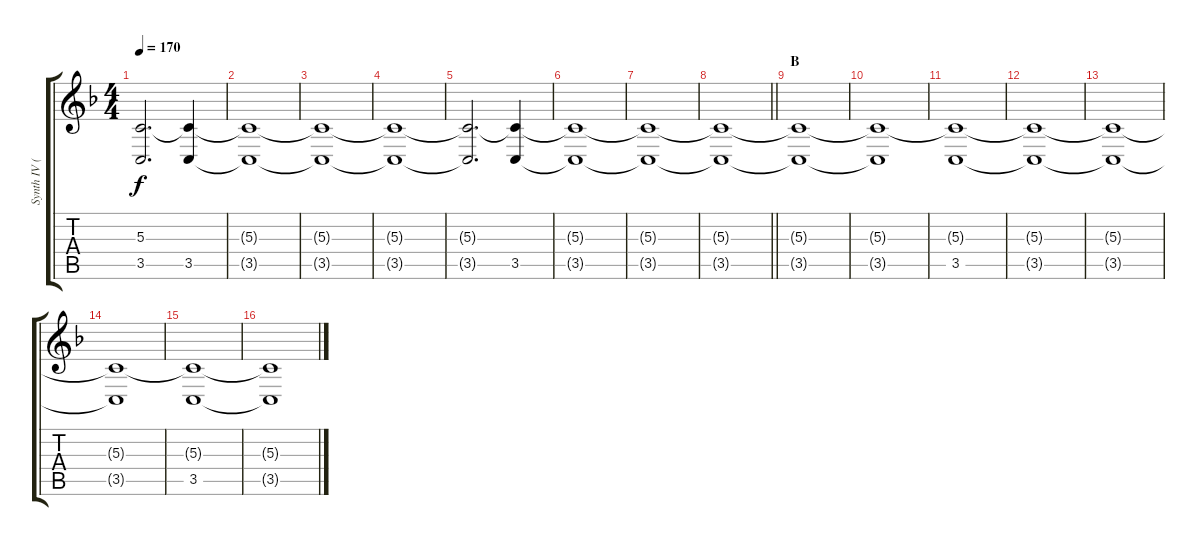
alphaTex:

\track ("Synth IV (Kotobuki Tsumugi)" "Synth IV (") {instrument drawbarorgan}
\staff {score tabs}
\tuning (E4 B3 G3 D3 A2 E2) {hide}
\ts (4 4)
\tempo 170
\clef g2
\ks f
(5.3{t} 3.5{t}).2{d dy f} (5.3{t} 3.5).4 |
(5.3{t} 3.5{t}).1 |
(5.3{t} 3.5{t}).1 |
(5.3{t} 3.5{t}).1 |
(5.3{t} 3.5{t}).2{d} (5.3{t} 3.5).4 |
(5.3{t} 3.5{t}).1 |
(5.3{t} 3.5{t}).1 |
\barLineRight lightlight
(5.3{t} 3.5{t}).1 |
\section ("" "B")
(5.3{t} 3.5{t}).1 |
(5.3{t} 3.5{t}).1 |
(5.3{t} 3.5).1 |
(5.3{t} 3.5{t}).1 |
(5.3{t} 3.5{t}).1 |
(5.3{t} 3.5{t}).1 |
(5.3{t} 3.5).1 |
(5.3{t} 3.5{t}).1
